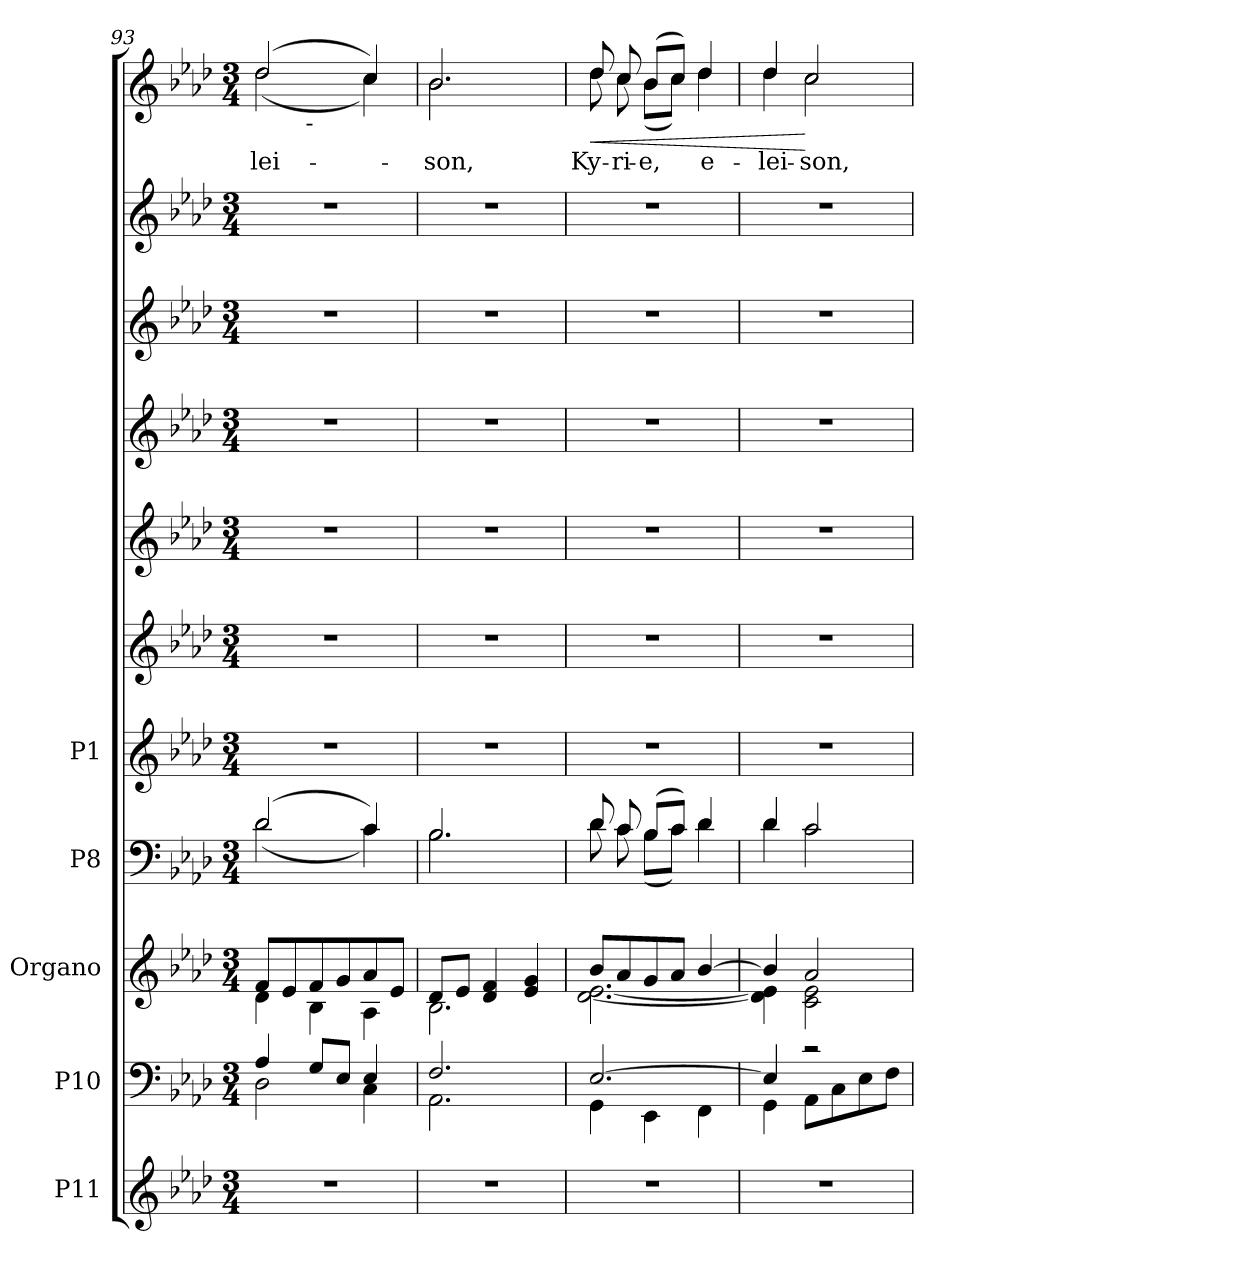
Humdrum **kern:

**kern	**kern	**kern	**kern	**kern	**kern	**kern	**kern	**kern	**kern	**kern	**text	**dynam
*part5	*part4	*part3	*part2	*part1	*part1	*part1	*part1	*part1	*part1	*part1	*part1	*part1
*staff11	*staff10	*staff9	*staff8	*staff7	*staff6	*staff5	*staff4	*staff3	*staff2	*staff1	*staff1	*staff1/2/3/4/5/6/7
*I"P11	*I"P10	*I"Organo	*I"P8	*I"P1	*	*	*	*	*	*	*	*
*clefG2	*clefF4	*clefG2	*clefF4	*clefG2	*clefG2	*clefG2	*clefG2	*clefG2	*clefG2	*clefG2	*	*
*k[b-e-a-d-]	*k[b-e-a-d-]	*k[b-e-a-d-]	*k[b-e-a-d-]	*k[b-e-a-d-]	*k[b-e-a-d-]	*k[b-e-a-d-]	*k[b-e-a-d-]	*k[b-e-a-d-]	*k[b-e-a-d-]	*k[b-e-a-d-]	*	*
*A-:	*A-:	*A-:	*A-:	*A-:	*A-:	*A-:	*A-:	*A-:	*A-:	*A-:	*	*
*M3/4	*M3/4	*M3/4	*M3/4	*M3/4	*M3/4	*M3/4	*M3/4	*M3/4	*M3/4	*M3/4	*	*
=93	=93	=93	=93	=93	=93	=93	=93	=93	=93	=93	=93	=93
!LO:N:vis=1	!	!	!	!LO:N:vis=1	!LO:N:vis=1	!LO:N:vis=1	!LO:N:vis=1	!LO:N:vis=1	!LO:N:vis=1	!	!	!
*	*^	*^	*^	*	*	*	*	*	*	*	*	*
!	!	!	!	!	!	!	!	!	!	!	!	!	!	!LO:LY:b:color=#000000	!
*	*	*	*	*	*	*	*	*	*	*	*	*	*^	*	*
*	*	*	*	*	*	*	*	*	*	*	*	*	*	*^	*	*
2.r	4A-i/	2D-i\	8fi/L	4d-i\	(2d-i/	(2d-i\	2.r	2.r	2.r	2.r	2.r	2.r	(2dd-i/	(2dd-i\	4ryy	-lei-	.
.	.	.	8e-i/	.	.	.	.	.	.	.	.	.	.	.	.	.	.
!	!	!	!	!	!	!	!	!	!	!	!	!	!	!	!LO:TX:b:cj:t=-	!	!
.	8Gi/L	.	8fi/	4B-i\	.	.	.	.	.	.	.	.	.	.	2ryy	.	.
.	8E-i/J	.	8gi/	.	.	.	.	.	.	.	.	.	.	.	.	.	.
.	4E-i/	4Ci\	8a-i/	4A-i\	4ci/)	4ci\)	.	.	.	.	.	.	4cci/)	4cci\)	.	.	.
.	.	.	8e-i/J	.	.	.	.	.	.	.	.	.	.	.	.	.	.
=94	=94	=94	=94	=94	=94	=94	=94	=94	=94	=94	=94	=94	=94	=94	=94	=94	=94
!LO:N:vis=1	!	!	!	!	!	!	!LO:N:vis=1	!LO:N:vis=1	!LO:N:vis=1	!LO:N:vis=1	!LO:N:vis=1	!LO:N:vis=1	!	!	!	!	!
*	*	*	*	*	*	*	*	*	*	*	*	*	*v	*v	*v	*	*
*	*	*	*	*	*	*	*	*	*	*	*	*	*^	*	*
*	*	*	*	*	*	*	*	*	*	*	*	*	*	*^	*	*
!	!	!	!	!	!	!	!	!	!	!	!	!	!	!	!	!LO:LY:b:color=#000000	!
*	*	*	*	*	*	*	*	*	*	*	*	*	*	*v	*v	*	*
2.r	2.Fi/	2.AA-i\	8d-i/L	2.B-i\	2.B-i/	2.B-i\	2.r	2.r	2.r	2.r	2.r	2.r	2.b-i/	2.b-i\	-son,	.
.	.	.	8e-i/J	.	.	.	.	.	.	.	.	.	.	.	.	.
.	.	.	4d-i/ 4fi	.	.	.	.	.	.	.	.	.	.	.	.	.
.	.	.	4e-i/ 4gi	.	.	.	.	.	.	.	.	.	.	.	.	.
=95	=95	=95	=95	=95	=95	=95	=95	=95	=95	=95	=95	=95	=95	=95	=95	=95
!LO:N:vis=1	!	!	!	!	!	!	!LO:N:vis=1	!LO:N:vis=1	!LO:N:vis=1	!LO:N:vis=1	!LO:N:vis=1	!LO:N:vis=1	!	!	!	!
!	!	!	!	!	!	!	!	!	!	!	!	!	!	!	!LO:LY:b:color=#000000	!LO:HP:b
2.r	[2.E-i/	4GGi\	8b-i/L	[2.d-i\ [2.e-i	8d-i/	8d-i\	2.r	2.r	2.r	2.r	2.r	2.r	8dd-i/	8dd-i\	Ky-	<
!	!	!	!	!	!	!	!	!	!	!	!	!	!	!	!LO:LY:b:color=#000000	!
.	.	.	8a-i/	.	8ci/	8ci\	.	.	.	.	.	.	8cci/	8cci\	-ri-	.
!	!	!	!	!	!	!	!	!	!	!	!	!	!	!	!LO:LY:b:color=#000000	!
.	.	4EE-i\	8gi/	.	(8B-i/L	(8B-i\L	.	.	.	.	.	.	(8b-i/L	(8b-i\L	-e,	.
.	.	.	8a-i/J	.	8ci/J)	8ci\J)	.	.	.	.	.	.	8cci/J)	8cci\J)	.	.
!	!	!	!	!	!	!	!	!	!	!	!	!	!	!	!LO:LY:b:color=#000000	!
.	.	4FFi\	[4b-i/	.	4d-i/	4d-i\	.	.	.	.	.	.	4dd-i/	4dd-i\	e-	.
=96	=96	=96	=96	=96	=96	=96	=96	=96	=96	=96	=96	=96	=96	=96	=96	=96
!LO:N:vis=1	!	!	!	!	!	!	!LO:N:vis=1	!LO:N:vis=1	!LO:N:vis=1	!LO:N:vis=1	!LO:N:vis=1	!LO:N:vis=1	!	!	!	!
!	!	!	!	!	!	!	!	!	!	!	!	!	!	!	!LO:LY:b:color=#000000	!
2.r	4E-i/]	4GGi\	4b-i/]	4d-i\] 4e-i]	4d-i/	4d-i\	2.r	2.r	2.r	2.r	2.r	2.r	4dd-i/	4dd-i\	-lei-	.
!	!	!	!	!	!	!	!	!	!	!	!	!	!	!	!LO:LY:b:color=#000000	!
.	2r	8AA-i\L	2a-i/	2ci\ 2e-i	2ci/	2ci\	.	.	.	.	.	.	2cci/	2cci\	-son,	[
.	.	8Ci\	.	.	.	.	.	.	.	.	.	.	.	.	.	.
.	.	8E-i\	.	.	.	.	.	.	.	.	.	.	.	.	.	.
.	.	8Fi\J	.	.	.	.	.	.	.	.	.	.	.	.	.	.
*	*v	*v	*	*	*v	*v	*	*	*	*	*	*	*v	*v	*	*
*	*	*v	*v	*	*	*	*	*	*	*	*	*	*
=	=	=	=	=	=	=	=	=	=	=	=	=
*-	*-	*-	*-	*-	*-	*-	*-	*-	*-	*-	*-	*-
